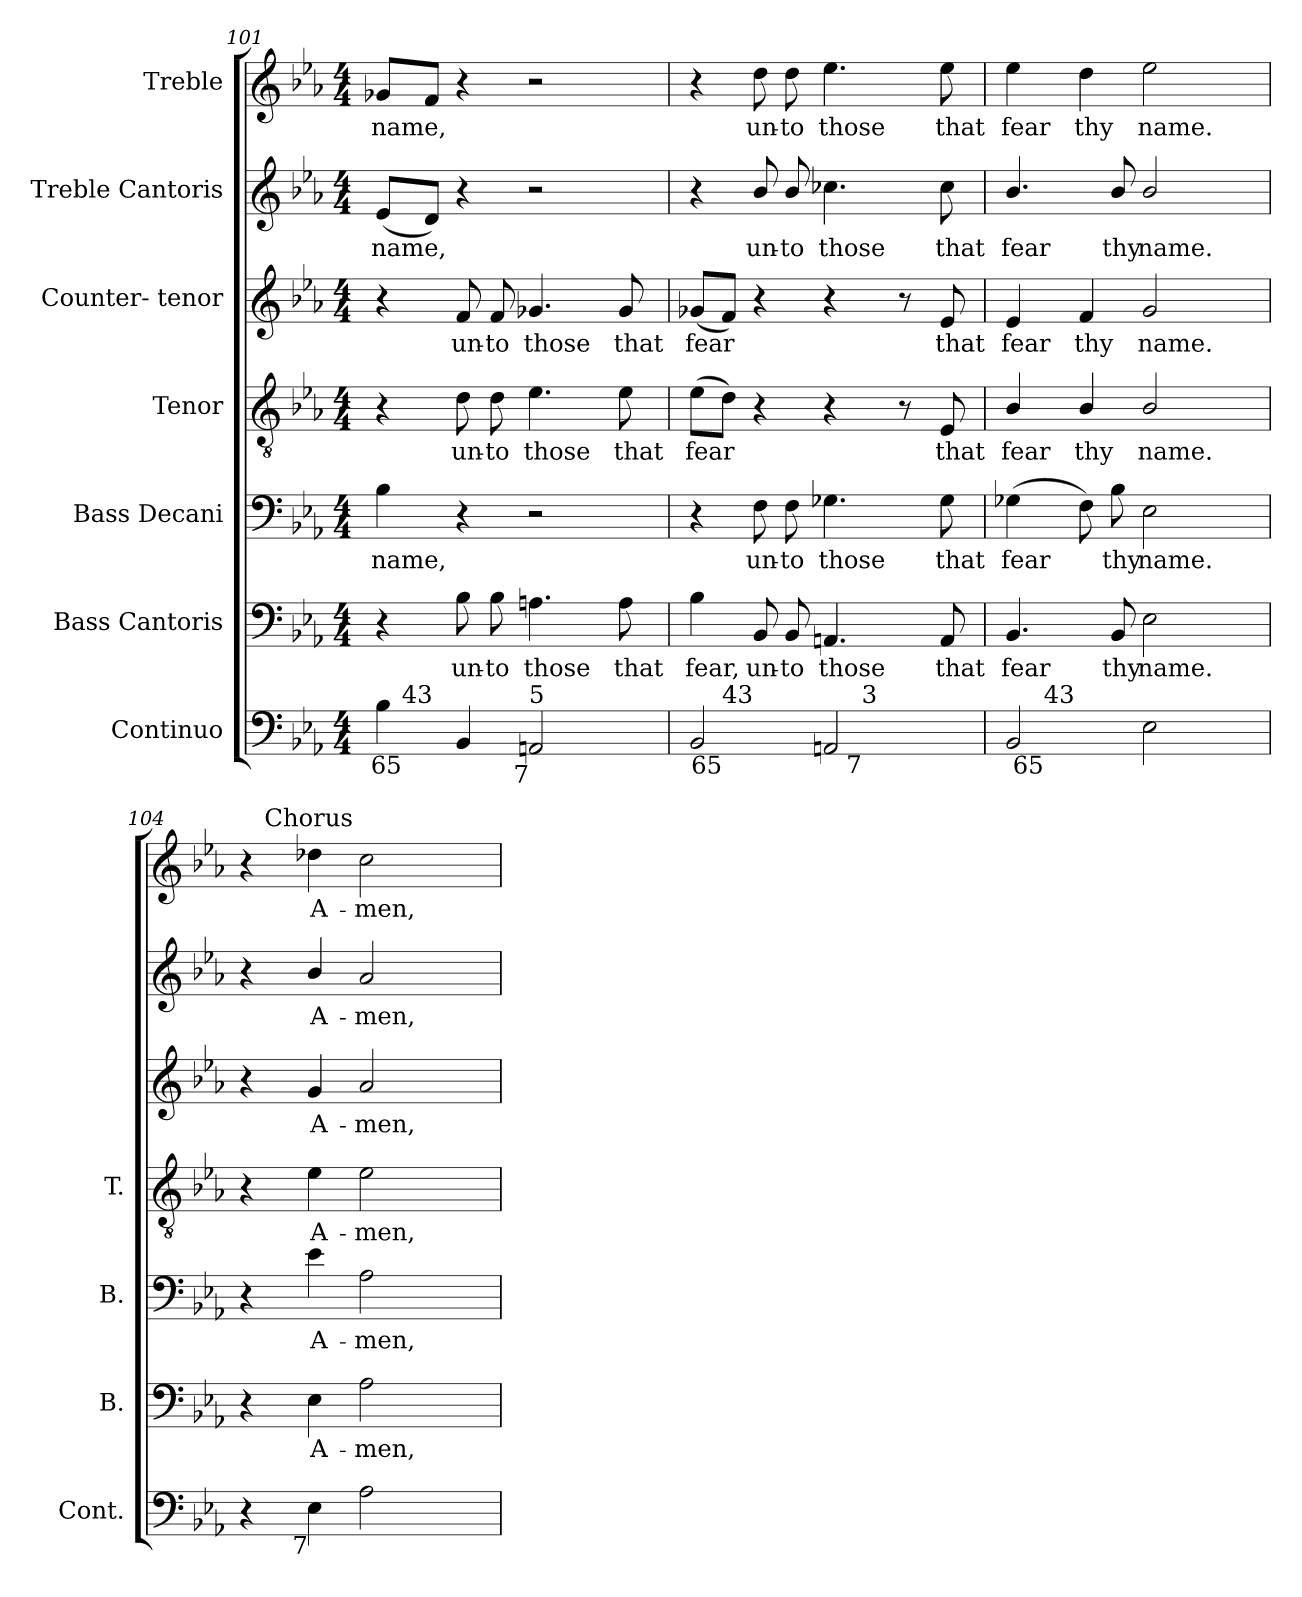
**kern	**kern	**text	**kern	**text	**kern	**text	**kern	**text	**kern	**text	**kern	**text
*part7	*part6	*part6	*part5	*part5	*part4	*part4	*part3	*part3	*part2	*part2	*part1	*part1
*staff7	*staff6	*staff6	*staff5	*staff5	*staff4	*staff4	*staff3	*staff3	*staff2	*staff2	*staff1	*staff1
*I"Continuo	*I"Bass Cantoris	*	*I"Bass Decani	*	*I"Tenor	*	*I"Counter- tenor	*	*I"Treble Cantoris	*	*I"Treble	*
*I'Cont.	*I'B.	*	*I'B.	*	*I'T.	*	*	*	*	*	*	*
*clefF4	*clefF4	*	*clefF4	*	*clefGv2	*	*clefG2	*	*clefG2	*	*clefG2	*
*	*	*	*	*	*ITrd7c12	*	*	*	*	*	*	*
*k[b-e-a-]	*k[b-e-a-]	*	*k[b-e-a-]	*	*k[b-e-a-]	*	*k[b-e-a-]	*	*k[b-e-a-]	*	*k[b-e-a-]	*
*E-:	*E-:	*	*E-:	*	*E-:	*	*E-:	*	*E-:	*	*E-:	*
*M4/4	*M4/4	*	*M4/4	*	*M4/4	*	*M4/4	*	*M4/4	*	*M4/4	*
=101	=101	=101	=101	=101	=101	=101	=101	=101	=101	=101	=101	=101
!	!	!	!	!LO:LY:b:color=#000000	!	!	!	!	!	!	!	!
!	!	!	!	!	!	!	!	!	!	!LO:LY:b:color=#000000	!	!
!	!	!	!	!	!	!	!	!	!	!	!	!LO:LY:b:color=#000000
*^	*	*	*	*	*	*	*	*	*	*	*	*
4B-i\	32ryy	4r	.	4B-i\	name,	4r	.	4r	.	(8e-i/L	name,	8g-Xi/L	name,
.	64ryy	.	.	.	.	.	.	.	.	.	.	.	.
.	512.ryy	.	.	.	.	.	.	.	.	.	.	.	.
!	!LO:TX:b:rj:t=65	!	!	!	!	!	!	!	!	!	!	!	!
!	!LO:TX:t=43	!	!	!	!	!	!	!	!	!	!	!	!
.	2ryy	.	.	.	.	.	.	.	.	.	.	.	.
.	.	.	.	.	.	.	.	.	.	8di/J)	.	8fi/J	.
!	!	!	!LO:LY:b:color=#000000	!	!	!	!	!	!	!	!	!	!
!	!	!	!	!	!	!	!LO:LY:b:color=#000000	!	!	!	!	!	!
!	!	!	!	!	!	!	!	!	!LO:LY:b:color=#000000	!	!	!	!
4BB-i/	.	8B-i\	un-	4r	.	8Di\	un-	8fi/	un-	4r	.	4r	.
!	!	!	!LO:LY:b:color=#000000	!	!	!	!	!	!	!	!	!	!
!	!	!	!	!	!	!	!LO:LY:b:color=#000000	!	!	!	!	!	!
!	!	!	!	!	!	!	!	!	!LO:LY:b:color=#000000	!	!	!	!
.	.	8B-i\	-to	.	.	8Di\	-to	8fi/	-to	.	.	.	.
!	!	!	!LO:LY:b:color=#000000	!	!	!	!	!	!	!	!	!	!
!	!	!	!	!	!	!	!LO:LY:b:color=#000000	!	!	!	!	!	!
!LO:TX:b:rj:t=7	!	!	!	!	!	!	!	!	!	!	!	!	!
!LO:TX:t=5	!	!	!	!	!	!	!	!	!	!	!	!	!
!	!	!	!	!	!	!	!	!	!LO:LY:b:color=#000000	!	!	!	!
2AAni/	.	4.Ani\	those	2r	.	4.E-i\	those	4.g-Xi/	those	2r	.	2r	.
.	4ryy	.	.	.	.	.	.	.	.	.	.	.	.
.	8ryy	.	.	.	.	.	.	.	.	.	.	.	.
!	!	!	!LO:LY:b:color=#000000	!	!	!	!	!	!	!	!	!	!
!	!	!	!	!	!	!	!LO:LY:b:color=#000000	!	!	!	!	!	!
!	!	!	!	!	!	!	!	!	!LO:LY:b:color=#000000	!	!	!	!
.	.	8Ai\	that	.	.	8E-i\	that	8g-i/	that	.	.	.	.
.	16ryy	.	.	.	.	.	.	.	.	.	.	.	.
.	128ryy	.	.	.	.	.	.	.	.	.	.	.	.
.	256ryy	.	.	.	.	.	.	.	.	.	.	.	.
.	1024ryy	.	.	.	.	.	.	.	.	.	.	.	.
*v	*v	*	*	*	*	*	*	*	*	*	*	*	*
=102	=102	=102	=102	=102	=102	=102	=102	=102	=102	=102	=102	=102
*^	*	*	*	*	*	*	*	*	*	*	*	*
!	!	!	!LO:LY:b:color=#000000	!	!	!	!	!	!	!	!	!	!
*v	*v	*	*	*	*	*	*	*	*	*	*	*	*
*^	*	*	*	*	*	*	*	*	*	*	*	*
!	!	!	!	!	!	!	!LO:LY:b:color=#000000	!	!	!	!	!	!
*v	*v	*	*	*	*	*	*	*	*	*	*	*	*
*^	*	*	*	*	*	*	*	*	*	*	*	*
!	!	!	!	!	!	!	!	!	!LO:LY:b:color=#000000	!	!	!	!
*	*^	*	*	*	*	*	*	*	*	*	*	*	*
2BB-i/	8ryy	2ryy	4B-i\	fear,	4r	.	(8E-i\L	fear	(8g-Xi/L	fear	4r	.	4r	.
!	!LO:TX:b:rj:t=65	!	!	!	!	!	!	!	!	!	!	!	!	!
!	!LO:TX:t=43	!	!	!	!	!	!	!	!	!	!	!	!	!
.	2..ryy	.	.	.	.	.	8Di\J)	.	8fi/J)	.	.	.	.	.
!	!	!	!	!LO:LY:b:color=#000000	!	!	!	!	!	!	!	!	!	!
!	!	!	!	!	!	!LO:LY:b:color=#000000	!	!	!	!	!	!	!	!
!	!	!	!	!	!	!	!	!	!	!	!	!LO:LY:b:color=#000000	!	!
!	!	!	!	!	!	!	!	!	!	!	!	!	!	!LO:LY:b:color=#000000
.	.	.	8BB-i/	un-	8Fi\	un-	4r	.	4r	.	8b-i/	un-	8ddi\	un-
!	!	!	!	!LO:LY:b:color=#000000	!	!	!	!	!	!	!	!	!	!
!	!	!	!	!	!	!LO:LY:b:color=#000000	!	!	!	!	!	!	!	!
!	!	!	!	!	!	!	!	!	!	!	!	!LO:LY:b:color=#000000	!	!
!	!	!	!	!	!	!	!	!	!	!	!	!	!	!LO:LY:b:color=#000000
.	.	.	8BB-i/	-to	8Fi\	-to	.	.	.	.	8b-i/	-to	8ddi\	-to
!	!	!	!	!LO:LY:b:color=#000000	!	!	!	!	!	!	!	!	!	!
!	!	!	!	!	!	!LO:LY:b:color=#000000	!	!	!	!	!	!	!	!
!	!	!	!	!	!	!	!	!	!	!	!	!LO:LY:b:color=#000000	!	!
!	!	!	!	!	!	!	!	!	!	!	!	!	!	!LO:LY:b:color=#000000
2AAni/	.	16ryy	4.AAni/	those	4.G-Xi\	those	4r	.	4r	.	4.cc-Xi\	those	4.ee-i\	those
.	.	64ryy	.	.	.	.	.	.	.	.	.	.	.	.
.	.	128ryy	.	.	.	.	.	.	.	.	.	.	.	.
.	.	512ryy	.	.	.	.	.	.	.	.	.	.	.	.
!	!	!LO:TX:b:rj:t=7	!	!	!	!	!	!	!	!	!	!	!	!
!	!	!LO:TX:t=3	!	!	!	!	!	!	!	!	!	!	!	!
.	.	4ryy	.	.	.	.	.	.	.	.	.	.	.	.
.	.	.	.	.	.	.	8r	.	8r	.	.	.	.	.
.	.	8ryy	.	.	.	.	.	.	.	.	.	.	.	.
!	!	!	!	!LO:LY:b:color=#000000	!	!	!	!	!	!	!	!	!	!
!	!	!	!	!	!	!LO:LY:b:color=#000000	!	!	!	!	!	!	!	!
!	!	!	!	!	!	!	!	!LO:LY:b:color=#000000	!	!	!	!	!	!
!	!	!	!	!	!	!	!	!	!	!LO:LY:b:color=#000000	!	!	!	!
!	!	!	!	!	!	!	!	!	!	!	!	!LO:LY:b:color=#000000	!	!
!	!	!	!	!	!	!	!	!	!	!	!	!	!	!LO:LY:b:color=#000000
.	.	.	8AAi/	that	8G-i\	that	8EE-i/	that	8e-i/	that	8cc-i\	that	8ee-i\	that
.	.	32ryy	.	.	.	.	.	.	.	.	.	.	.	.
.	.	256.ryy	.	.	.	.	.	.	.	.	.	.	.	.
*v	*v	*v	*	*	*	*	*	*	*	*	*	*	*	*
!!LO:LB:g=z
=103	=103	=103	=103	=103	=103	=103	=103	=103	=103	=103	=103	=103
*^	*	*	*	*	*	*	*	*	*	*	*	*
*	*^	*	*	*	*	*	*	*	*	*	*	*	*
!	!	!	!	!LO:LY:b:color=#000000	!	!	!	!	!	!	!	!	!	!
*v	*v	*v	*	*	*	*	*	*	*	*	*	*	*	*
*^	*	*	*	*	*	*	*	*	*	*	*	*
*	*^	*	*	*	*	*	*	*	*	*	*	*	*
!	!	!	!	!	!	!LO:LY:b:color=#000000	!	!	!	!	!	!	!	!
*v	*v	*v	*	*	*	*	*	*	*	*	*	*	*	*
*^	*	*	*	*	*	*	*	*	*	*	*	*
*	*^	*	*	*	*	*	*	*	*	*	*	*	*
!	!	!	!	!	!	!	!	!LO:LY:b:color=#000000	!	!	!	!	!	!
*v	*v	*v	*	*	*	*	*	*	*	*	*	*	*	*
*^	*	*	*	*	*	*	*	*	*	*	*	*
*	*^	*	*	*	*	*	*	*	*	*	*	*	*
!	!	!	!	!	!	!	!	!	!	!LO:LY:b:color=#000000	!	!	!	!
*v	*v	*v	*	*	*	*	*	*	*	*	*	*	*	*
*^	*	*	*	*	*	*	*	*	*	*	*	*
*	*^	*	*	*	*	*	*	*	*	*	*	*	*
!	!	!	!	!	!	!	!	!	!	!	!	!LO:LY:b:color=#000000	!	!
*v	*v	*v	*	*	*	*	*	*	*	*	*	*	*	*
*^	*	*	*	*	*	*	*	*	*	*	*	*
*	*^	*	*	*	*	*	*	*	*	*	*	*	*
!	!	!	!	!	!	!	!	!	!	!	!	!	!	!LO:LY:b:color=#000000
*	*v	*v	*	*	*	*	*	*	*	*	*	*	*	*
2BB-i/	16ryy	4.BB-i/	fear	(4G-Xi\	fear	4BB-i/	fear	4e-i/	fear	4.b-i/	fear	4ee-i\	fear
.	32ryy	.	.	.	.	.	.	.	.	.	.	.	.
.	512.ryy	.	.	.	.	.	.	.	.	.	.	.	.
!	!LO:TX:b:rj:t=65	!	!	!	!	!	!	!	!	!	!	!	!
!	!LO:TX:t=43	!	!	!	!	!	!	!	!	!	!	!	!
.	2ryy	.	.	.	.	.	.	.	.	.	.	.	.
!	!	!	!	!	!	!	!LO:LY:b:color=#000000	!	!	!	!	!	!
!	!	!	!	!	!	!	!	!	!LO:LY:b:color=#000000	!	!	!	!
!	!	!	!	!	!	!	!	!	!	!	!	!	!LO:LY:b:color=#000000
.	.	.	.	8Fi\)	.	4BB-i/	thy	4fi/	thy	.	.	4ddi\	thy
!	!	!	!LO:LY:b:color=#000000	!	!	!	!	!	!	!	!	!	!
!	!	!	!	!	!LO:LY:b:color=#000000	!	!	!	!	!	!	!	!
!	!	!	!	!	!	!	!	!	!	!	!LO:LY:b:color=#000000	!	!
.	.	8BB-i/	thy	8B-i\	thy	.	.	.	.	8b-i/	thy	.	.
!	!	!	!LO:LY:b:color=#000000	!	!	!	!	!	!	!	!	!	!
!	!	!	!	!	!LO:LY:b:color=#000000	!	!	!	!	!	!	!	!
!	!	!	!	!	!	!	!LO:LY:b:color=#000000	!	!	!	!	!	!
!	!	!	!	!	!	!	!	!	!LO:LY:b:color=#000000	!	!	!	!
!	!	!	!	!	!	!	!	!	!	!	!LO:LY:b:color=#000000	!	!
!	!	!	!	!	!	!	!	!	!	!	!	!	!LO:LY:b:color=#000000
2E-i\	.	2E-i\	name.	2E-i\	name.	2BB-i/	name.	2gi/	name.	2b-i/	name.	2ee-i\	name.
.	4ryy	.	.	.	.	.	.	.	.	.	.	.	.
.	8ryy	.	.	.	.	.	.	.	.	.	.	.	.
.	64ryy	.	.	.	.	.	.	.	.	.	.	.	.
.	128ryy	.	.	.	.	.	.	.	.	.	.	.	.
.	256ryy	.	.	.	.	.	.	.	.	.	.	.	.
.	1024ryy	.	.	.	.	.	.	.	.	.	.	.	.
*v	*v	*	*	*	*	*	*	*	*	*	*	*	*
=104	=104	=104	=104	=104	=104	=104	=104	=104	=104	=104	=104	=104
*	*	*	*	*	*	*	*	*	*	*	*^	*
4r	4r	.	4r	.	4r	.	4r	.	4r	.	4r	16ryy	.
.	.	.	.	.	.	.	.	.	.	.	.	1024ryy	.
!	!	!	!	!	!	!	!	!	!	!	!	!LO:TX:a:t=Chorus	!
.	.	.	.	.	.	.	.	.	.	.	.	2ryy	.
!	!	!LO:LY:b:color=#000000	!	!	!	!	!	!	!	!	!	!	!
!	!	!	!	!LO:LY:b:color=#000000	!	!	!	!	!	!	!	!	!
!	!	!	!	!	!	!LO:LY:b:color=#000000	!	!	!	!	!	!	!
!	!	!	!	!	!	!	!	!LO:LY:b:color=#000000	!	!	!	!	!
!	!	!	!	!	!	!	!	!	!	!LO:LY:b:color=#000000	!	!	!
!LO:TX:b:rj:t=7	!	!	!	!	!	!	!	!	!	!	!	!	!
!	!	!	!	!	!	!	!	!	!	!	!	!	!LO:LY:b:color=#000000
4E-i\	4E-i\	A-	4e-i\	A-	4E-i\	A-	4gi/	A-	4b-i/	A-	4dd-Xi\	.	A-
!	!	!LO:LY:b:color=#000000	!	!	!	!	!	!	!	!	!	!	!
!	!	!	!	!LO:LY:b:color=#000000	!	!	!	!	!	!	!	!	!
!	!	!	!	!	!	!LO:LY:b:color=#000000	!	!	!	!	!	!	!
!	!	!	!	!	!	!	!	!LO:LY:b:color=#000000	!	!	!	!	!
!	!	!	!	!	!	!	!	!	!	!LO:LY:b:color=#000000	!	!	!
!	!	!	!	!	!	!	!	!	!	!	!	!	!LO:LY:b:color=#000000
2A-i\	2A-i\	-men,	2A-i\	-men,	2E-i\	-men,	2a-i/	-men,	2a-i/	-men,	2cci\	.	-men,
.	.	.	.	.	.	.	.	.	.	.	.	4ryy	.
.	.	.	.	.	.	.	.	.	.	.	.	8ryy	.
.	.	.	.	.	.	.	.	.	.	.	.	32ryy	.
.	.	.	.	.	.	.	.	.	.	.	.	64ryy	.
.	.	.	.	.	.	.	.	.	.	.	.	128...ryy	.
*	*	*	*	*	*	*	*	*	*	*	*v	*v	*
=	=	=	=	=	=	=	=	=	=	=	=	=
*-	*-	*-	*-	*-	*-	*-	*-	*-	*-	*-	*-	*-
